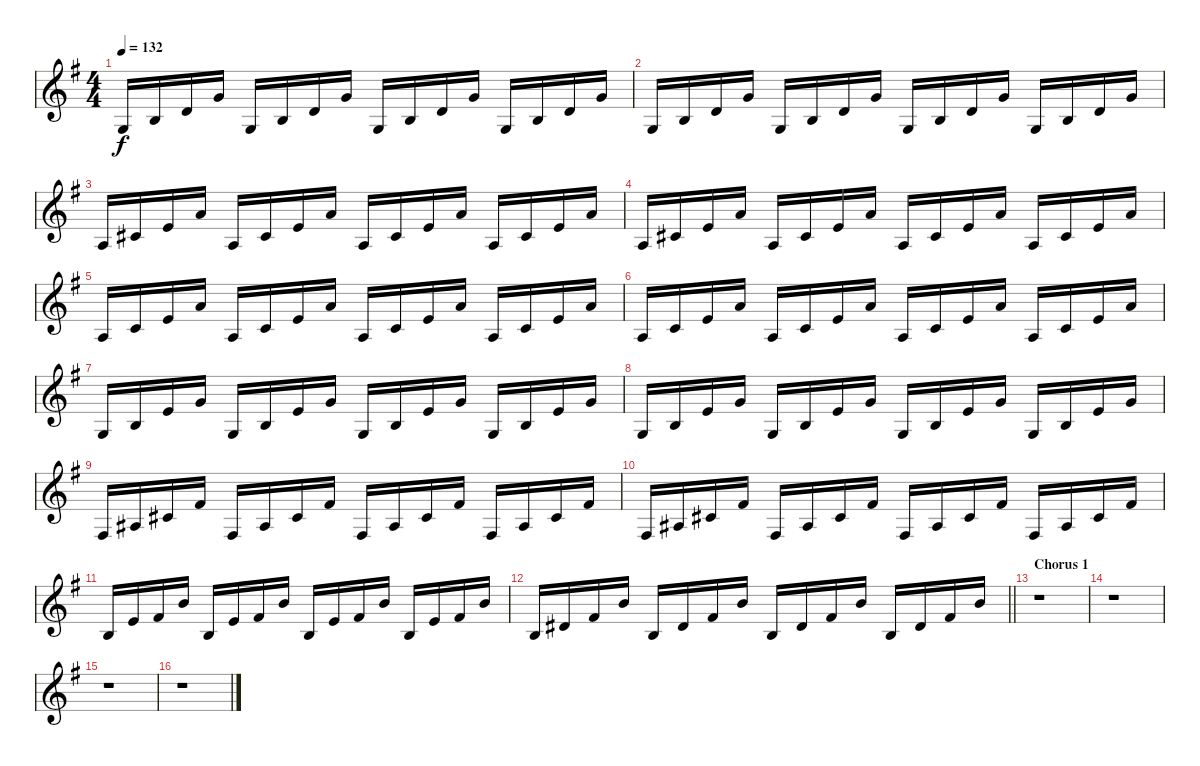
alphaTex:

\track "" {instrument lead2sawtooth}
\staff {score}
\tuning (E4 B3 G3 D3 A2 E2 B1) {hide}
\ts (4 4)
\tempo 132
\clef g2
\ks eminor
3.6.16{ot 8vb dy f} 2.5.16{ot 8vb} 0.4.16{ot 8vb} 0.3.16{ot 8vb} 3.6.16{ot 8vb} 2.5.16{ot 8vb} 0.4.16{ot 8vb} 0.3.16{ot 8vb} 3.6.16{ot 8vb} 2.5.16{ot 8vb} 0.4.16{ot 8vb} 0.3.16{ot 8vb} 3.6.16{ot 8vb} 2.5.16{ot 8vb} 0.4.16{ot 8vb} 0.3.16{ot 8vb} |
3.6.16{ot 8vb} 2.5.16{ot 8vb} 0.4.16{ot 8vb} 0.3.16{ot 8vb} 3.6.16{ot 8vb} 2.5.16{ot 8vb} 0.4.16{ot 8vb} 0.3.16{ot 8vb} 3.6.16{ot 8vb} 2.5.16{ot 8vb} 0.4.16{ot 8vb} 0.3.16{ot 8vb} 3.6.16{ot 8vb} 2.5.16{ot 8vb} 0.4.16{ot 8vb} 0.3.16{ot 8vb} |
0.5.16{ot 8vb} 4.5.16{ot 8vb} 2.4.16{ot 8vb} 2.3.16{ot 8vb} 0.5.16{ot 8vb} 4.5.16{ot 8vb} 2.4.16{ot 8vb} 2.3.16{ot 8vb} 0.5.16{ot 8vb} 4.5.16{ot 8vb} 2.4.16{ot 8vb} 2.3.16{ot 8vb} 0.5.16{ot 8vb} 4.5.16{ot 8vb} 2.4.16{ot 8vb} 2.3.16{ot 8vb} |
0.5.16{ot 8vb} 4.5.16{ot 8vb} 2.4.16{ot 8vb} 2.3.16{ot 8vb} 0.5.16{ot 8vb} 4.5.16{ot 8vb} 2.4.16{ot 8vb} 2.3.16{ot 8vb} 0.5.16{ot 8vb} 4.5.16{ot 8vb} 2.4.16{ot 8vb} 2.3.16{ot 8vb} 0.5.16{ot 8vb} 4.5.16{ot 8vb} 2.4.16{ot 8vb} 2.3.16{ot 8vb} |
0.5.16{ot 8vb} 3.5.16{ot 8vb} 2.4.16{ot 8vb} 2.3.16{ot 8vb} 0.5.16{ot 8vb} 3.5.16{ot 8vb} 2.4.16{ot 8vb} 2.3.16{ot 8vb} 0.5.16{ot 8vb} 3.5.16{ot 8vb} 2.4.16{ot 8vb} 2.3.16{ot 8vb} 0.5.16{ot 8vb} 3.5.16{ot 8vb} 2.4.16{ot 8vb} 2.3.16{ot 8vb} |
0.5.16{ot 8vb} 3.5.16{ot 8vb} 2.4.16{ot 8vb} 2.3.16{ot 8vb} 0.5.16{ot 8vb} 3.5.16{ot 8vb} 2.4.16{ot 8vb} 2.3.16{ot 8vb} 0.5.16{ot 8vb} 3.5.16{ot 8vb} 2.4.16{ot 8vb} 2.3.16{ot 8vb} 0.5.16{ot 8vb} 3.5.16{ot 8vb} 2.4.16{ot 8vb} 2.3.16{ot 8vb} |
3.6.16{ot 8vb} 2.5.16{ot 8vb} 2.4.16{ot 8vb} 0.3.16{ot 8vb} 3.6.16{ot 8vb} 2.5.16{ot 8vb} 2.4.16{ot 8vb} 0.3.16{ot 8vb} 3.6.16{ot 8vb} 2.5.16{ot 8vb} 2.4.16{ot 8vb} 0.3.16{ot 8vb} 3.6.16{ot 8vb} 2.5.16{ot 8vb} 2.4.16{ot 8vb} 0.3.16{ot 8vb} |
3.6.16{ot 8vb} 2.5.16{ot 8vb} 2.4.16{ot 8vb} 0.3.16{ot 8vb} 3.6.16{ot 8vb} 2.5.16{ot 8vb} 2.4.16{ot 8vb} 0.3.16{ot 8vb} 3.6.16{ot 8vb} 2.5.16{ot 8vb} 2.4.16{ot 8vb} 0.3.16{ot 8vb} 3.6.16{ot 8vb} 2.5.16{ot 8vb} 2.4.16{ot 8vb} 0.3.16{ot 8vb} |
2.6.16{ot 8vb} 1.5.16{ot 8vb} 4.5.16{ot 8vb} 4.4.16{ot 8vb} 2.6.16{ot 8vb} 1.5.16{ot 8vb} 4.5.16{ot 8vb} 4.4.16{ot 8vb} 2.6.16{ot 8vb} 1.5.16{ot 8vb} 4.5.16{ot 8vb} 4.4.16{ot 8vb} 2.6.16{ot 8vb} 1.5.16{ot 8vb} 4.5.16{ot 8vb} 4.4.16{ot 8vb} |
2.6.16{ot 8vb} 1.5.16{ot 8vb} 4.5.16{ot 8vb} 4.4.16{ot 8vb} 2.6.16{ot 8vb} 1.5.16{ot 8vb} 4.5.16{ot 8vb} 4.4.16{ot 8vb} 2.6.16{ot 8vb} 1.5.16{ot 8vb} 4.5.16{ot 8vb} 4.4.16{ot 8vb} 2.6.16{ot 8vb} 1.5.16{ot 8vb} 4.5.16{ot 8vb} 4.4.16{ot 8vb} |
2.5.16{ot 8vb} 2.4.16{ot 8vb} 4.4.16{ot 8vb} 0.2.16{ot 8vb} 2.5.16{ot 8vb} 2.4.16{ot 8vb} 4.4.16{ot 8vb} 0.2.16{ot 8vb} 2.5.16{ot 8vb} 2.4.16{ot 8vb} 4.4.16{ot 8vb} 0.2.16{ot 8vb} 2.5.16{ot 8vb} 2.4.16{ot 8vb} 4.4.16{ot 8vb} 0.2.16{ot 8vb} |
\barLineRight lightlight
2.5.16{ot 8vb} 1.4.16{ot 8vb} 4.4.16{ot 8vb} 0.2.16{ot 8vb} 2.5.16{ot 8vb} 1.4.16{ot 8vb} 4.4.16{ot 8vb} 0.2.16{ot 8vb} 2.5.16{ot 8vb} 1.4.16{ot 8vb} 4.4.16{ot 8vb} 0.2.16{ot 8vb} 2.5.16{ot 8vb} 1.4.16{ot 8vb} 4.4.16{ot 8vb} 0.2.16{ot 8vb} |
\section ("" "Chorus 1")
r.1 |
r.1 |
r.1 |
r.1
